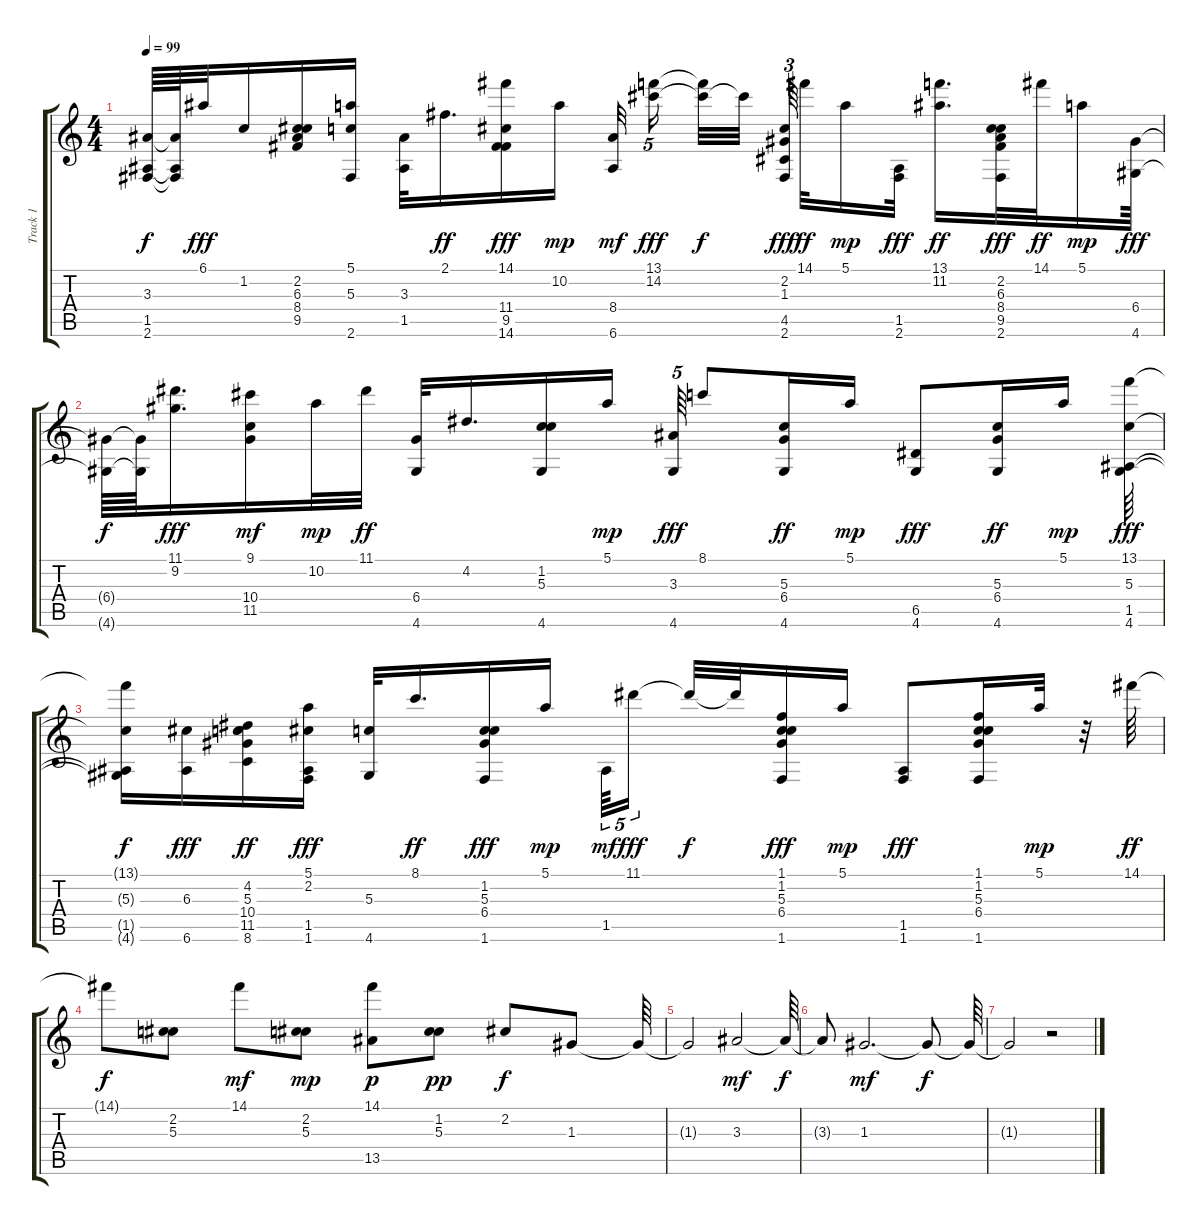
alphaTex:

\track ("Track 1" "Track 1") {instrument acousticguitarsteel}
\staff {score tabs}
\tuning (E4 B3 G3 D3 A2 E2) {hide}
\ts (4 4)
\tempo 99
\clef g2
\ks c
(3.3{t} 1.5{t} 2.6{t}).64{dy f} (3.3{t} 1.5{t} 2.6{t}).64 6.1.32{dy fff} 1.2.16 (2.2 6.3 8.4 9.5).16 (5.1 5.3 2.6).16 (3.3 1.5).32 2.1.16{d dy ff} (14.1 11.4 9.5 14.6).16{dy fff} 10.2.16{dy mp} (8.4 6.6).32{dy mf beam splitsecondary} (13.1 14.2).16{tu (5 4) dy fff beam splitsecondary} (13.1{t} 14.2{t}).32{dy f} 14.2{t}.32{beam splitsecondary} (2.2 1.3 4.5 2.6).64{tu (3 2) dy fff beam splitsecondary} 14.1.32{dy ff} 5.1.16{dy mp} (1.5 2.6).32{dy fff} (13.1 11.2).16{d dy ff} (2.2 6.3 8.4 9.5 2.6).32{dy fff} 14.1.32{dy ff} 5.1.16{dy mp} (6.4 4.6).64{dy fff} |
(6.4{t} 4.6{t}).64{dy f} (6.4{t} 4.6{t}).64 (11.1 9.2).16{d dy fff} (9.1 10.4 11.5).16{dy mf} 10.2.32{dy mp} 11.1.32{dy ff} (6.4 4.6).32 4.2.16{d} (1.2 5.3 4.6).16 5.1.16{dy mp} (3.3 4.6).64{tu (5 4) dy fff} 8.1.8 (5.3 6.4 4.6).16{dy ff} 5.1.16{dy mp} (6.5 4.6).8{dy fff} (5.3 6.4 4.6).16{dy ff} 5.1.16{dy mp} (13.1 5.3 1.5 4.6).64{dy fff} |
(13.1{t} 5.3{t} 1.5{t} 4.6{t}).16{dy f} (6.3 6.6).16{dy fff} (4.2 5.3 10.4 11.5 8.6).16{dy ff} (5.1 2.2 1.5 1.6).16{dy fff} (5.3 4.6).32 8.1.16{d dy ff} (1.2 5.3 6.4 1.6).16{dy fff} 5.1.16{dy mp} 1.5.64{tu (5 4) dy mf} 11.1.16{tu (5 4) dy fff beam splitsecondary} 11.1{t}.32{dy f} 11.1{t}.32 (1.1 1.2 5.3 6.4 1.6).16{dy fff} 5.1.16{dy mp} (1.5 1.6).8{dy fff} (1.1 1.2 5.3 6.4 1.6).16 5.1.32{dy mp} r.32 14.1.64{dy ff} |
14.1{t}.8{dy f} (2.2 5.3).8 14.1.8{dy mf} (2.2 5.3).8{dy mp} (14.1 13.5).8{dy p} (1.2 5.3).8{dy pp} 2.2.8{dy f} 1.3.8 1.3{t}.64 |
1.3{t}.2 3.3.2{dy mf} 3.3{t}.64{dy f} |
3.3{t}.8 1.3.2{d dy mf} 1.3{t}.8{dy f} 1.3{t}.64 |
1.3{t}.2 r.2
